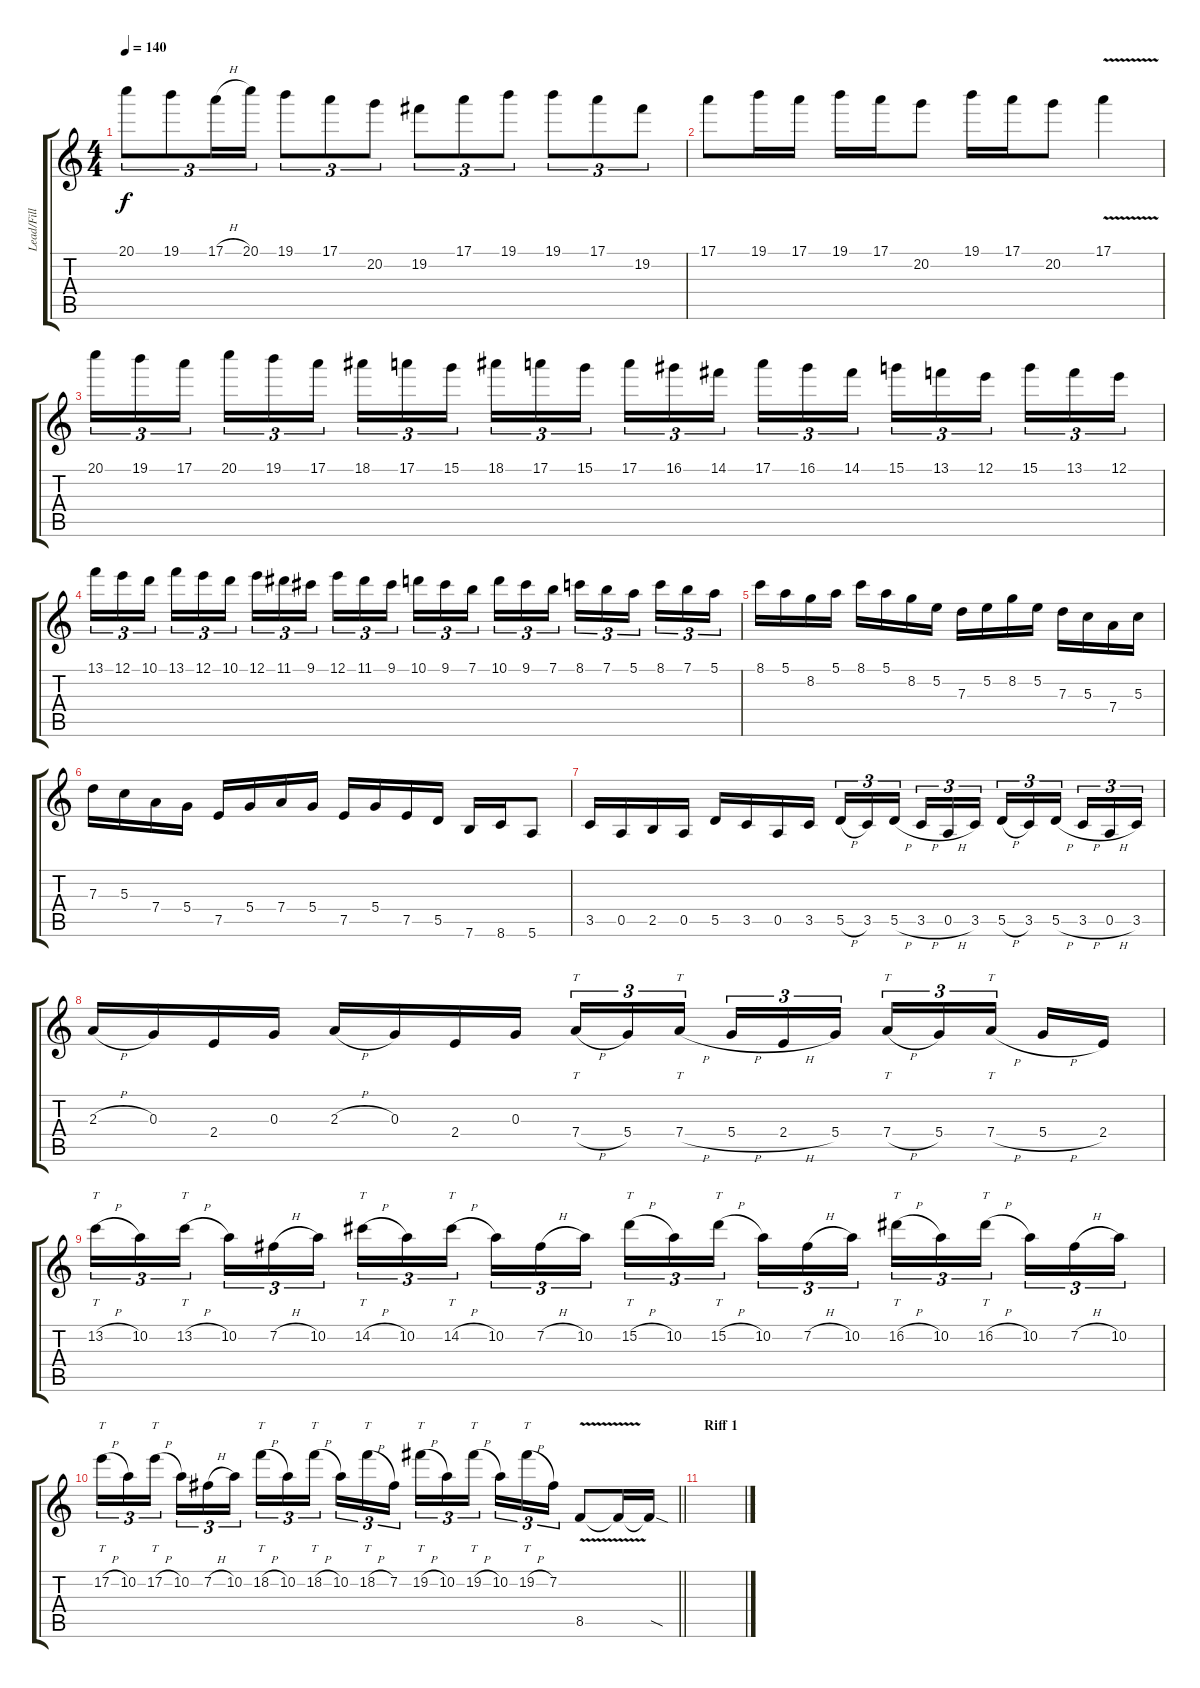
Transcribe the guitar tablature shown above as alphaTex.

\track ("Lead/Fill" "Lead/Fill") {instrument distortionguitar}
\staff {score tabs}
\tuning (E4 B3 G3 D3 A2 E2) {hide}
\ts (4 4)
\tempo 140
\clef g2
\ks c
20.1.8{tu (3 2) dy f} 19.1.8{tu (3 2)} 17.1{h}.16{tu (3 2)} 20.1.16{tu (3 2)} 19.1.8{tu (3 2)} 17.1.8{tu (3 2)} 20.2.8{tu (3 2)} 19.2.8{tu (3 2)} 17.1.8{tu (3 2)} 19.1.8{tu (3 2)} 19.1.8{tu (3 2)} 17.1.8{tu (3 2)} 19.2.8{tu (3 2)} |
17.1.8 19.1.16 17.1.16 19.1.16 17.1.16 20.2.8 19.1.16 17.1.16 20.2.8 17.1{v}.4 |
20.1.16{tu (3 2)} 19.1.16{tu (3 2)} 17.1.16{tu (3 2) beam splitsecondary} 20.1.16{tu (3 2)} 19.1.16{tu (3 2)} 17.1.16{tu (3 2)} 18.1.16{tu (3 2)} 17.1.16{tu (3 2)} 15.1.16{tu (3 2) beam splitsecondary} 18.1.16{tu (3 2)} 17.1.16{tu (3 2)} 15.1.16{tu (3 2)} 17.1.16{tu (3 2)} 16.1.16{tu (3 2)} 14.1.16{tu (3 2) beam splitsecondary} 17.1.16{tu (3 2)} 16.1.16{tu (3 2)} 14.1.16{tu (3 2)} 15.1.16{tu (3 2)} 13.1.16{tu (3 2)} 12.1.16{tu (3 2) beam splitsecondary} 15.1.16{tu (3 2)} 13.1.16{tu (3 2)} 12.1.16{tu (3 2)} |
13.1.16{tu (3 2)} 12.1.16{tu (3 2)} 10.1.16{tu (3 2) beam splitsecondary} 13.1.16{tu (3 2)} 12.1.16{tu (3 2)} 10.1.16{tu (3 2)} 12.1.16{tu (3 2)} 11.1.16{tu (3 2)} 9.1.16{tu (3 2) beam splitsecondary} 12.1.16{tu (3 2)} 11.1.16{tu (3 2)} 9.1.16{tu (3 2)} 10.1.16{tu (3 2)} 9.1.16{tu (3 2)} 7.1.16{tu (3 2) beam splitsecondary} 10.1.16{tu (3 2)} 9.1.16{tu (3 2)} 7.1.16{tu (3 2)} 8.1.16{tu (3 2)} 7.1.16{tu (3 2)} 5.1.16{tu (3 2) beam splitsecondary} 8.1.16{tu (3 2)} 7.1.16{tu (3 2)} 5.1.16{tu (3 2)} |
8.1.16 5.1.16 8.2.16 5.1.16 8.1.16 5.1.16 8.2.16 5.2.16 7.3.16 5.2.16 8.2.16 5.2.16 7.3.16 5.3.16 7.4.16 5.3.16 |
7.3.16 5.3.16 7.4.16 5.4.16 7.5.16 5.4.16 7.4.16 5.4.16 7.5.16 5.4.16 7.5.16 5.5.16 7.6.16 8.6.16 5.6.8 |
3.5.16 0.5.16 2.5.16 0.5.16 5.5.16 3.5.16 0.5.16 3.5.16 5.5{h}.16{tu (3 2)} 3.5.16{tu (3 2)} 5.5{h}.16{tu (3 2) beam splitsecondary} 3.5{h}.16{tu (3 2)} 0.5{h}.16{tu (3 2)} 3.5.16{tu (3 2)} 5.5{h}.16{tu (3 2)} 3.5.16{tu (3 2)} 5.5{h}.16{tu (3 2) beam splitsecondary} 3.5{h}.16{tu (3 2)} 0.5{h}.16{tu (3 2)} 3.5.16{tu (3 2)} |
2.3{h}.16 0.3.16 2.4.16 0.3.16 2.3{h}.16 0.3.16 2.4.16 0.3.16 7.4{h}.16{tt tu (3 2)} 5.4.16{tu (3 2)} 7.4{h}.16{tt tu (3 2) beam splitsecondary} 5.4{h}.16{tu (3 2)} 2.4{h}.16{tu (3 2)} 5.4.16{tu (3 2)} 7.4{h}.16{tt tu (3 2)} 5.4.16{tu (3 2)} 7.4{h}.16{tt tu (3 2) beam splitsecondary} 5.4{h}.16 2.4.16 |
13.2{h}.16{tt tu (3 2)} 10.2.16{tu (3 2)} 13.2{h}.16{tt tu (3 2) beam splitsecondary} 10.2.16{tu (3 2)} 7.2{h}.16{tu (3 2)} 10.2.16{tu (3 2)} 14.2{h}.16{tt tu (3 2)} 10.2.16{tu (3 2)} 14.2{h}.16{tt tu (3 2) beam splitsecondary} 10.2.16{tu (3 2)} 7.2{h}.16{tu (3 2)} 10.2.16{tu (3 2)} 15.2{h}.16{tt tu (3 2)} 10.2.16{tu (3 2)} 15.2{h}.16{tt tu (3 2) beam splitsecondary} 10.2.16{tu (3 2)} 7.2{h}.16{tu (3 2)} 10.2.16{tu (3 2)} 16.2{h}.16{tt tu (3 2)} 10.2.16{tu (3 2)} 16.2{h}.16{tt tu (3 2) beam splitsecondary} 10.2.16{tu (3 2)} 7.2{h}.16{tu (3 2)} 10.2.16{tu (3 2)} |
\barLineRight lightlight
17.2{h}.16{tt tu (3 2)} 10.2.16{tu (3 2)} 17.2{h}.16{tt tu (3 2) beam splitsecondary} 10.2.16{tu (3 2)} 7.2{h}.16{tu (3 2)} 10.2.16{tu (3 2)} 18.2{h}.16{tt tu (3 2)} 10.2.16{tu (3 2)} 18.2{h}.16{tt tu (3 2) beam splitsecondary} 10.2.16{tu (3 2)} 18.2{h}.16{tt tu (3 2)} 7.2.16{tu (3 2)} 19.2{h}.16{tt tu (3 2)} 10.2.16{tu (3 2)} 19.2{h}.16{tt tu (3 2) beam splitsecondary} 10.2.16{tu (3 2)} 19.2{h}.16{tt tu (3 2)} 7.2.16{tu (3 2)} 8.5{v}.8 8.5{t}.16 8.5{sod t}.16 |
\section ("" "Riff 1")
